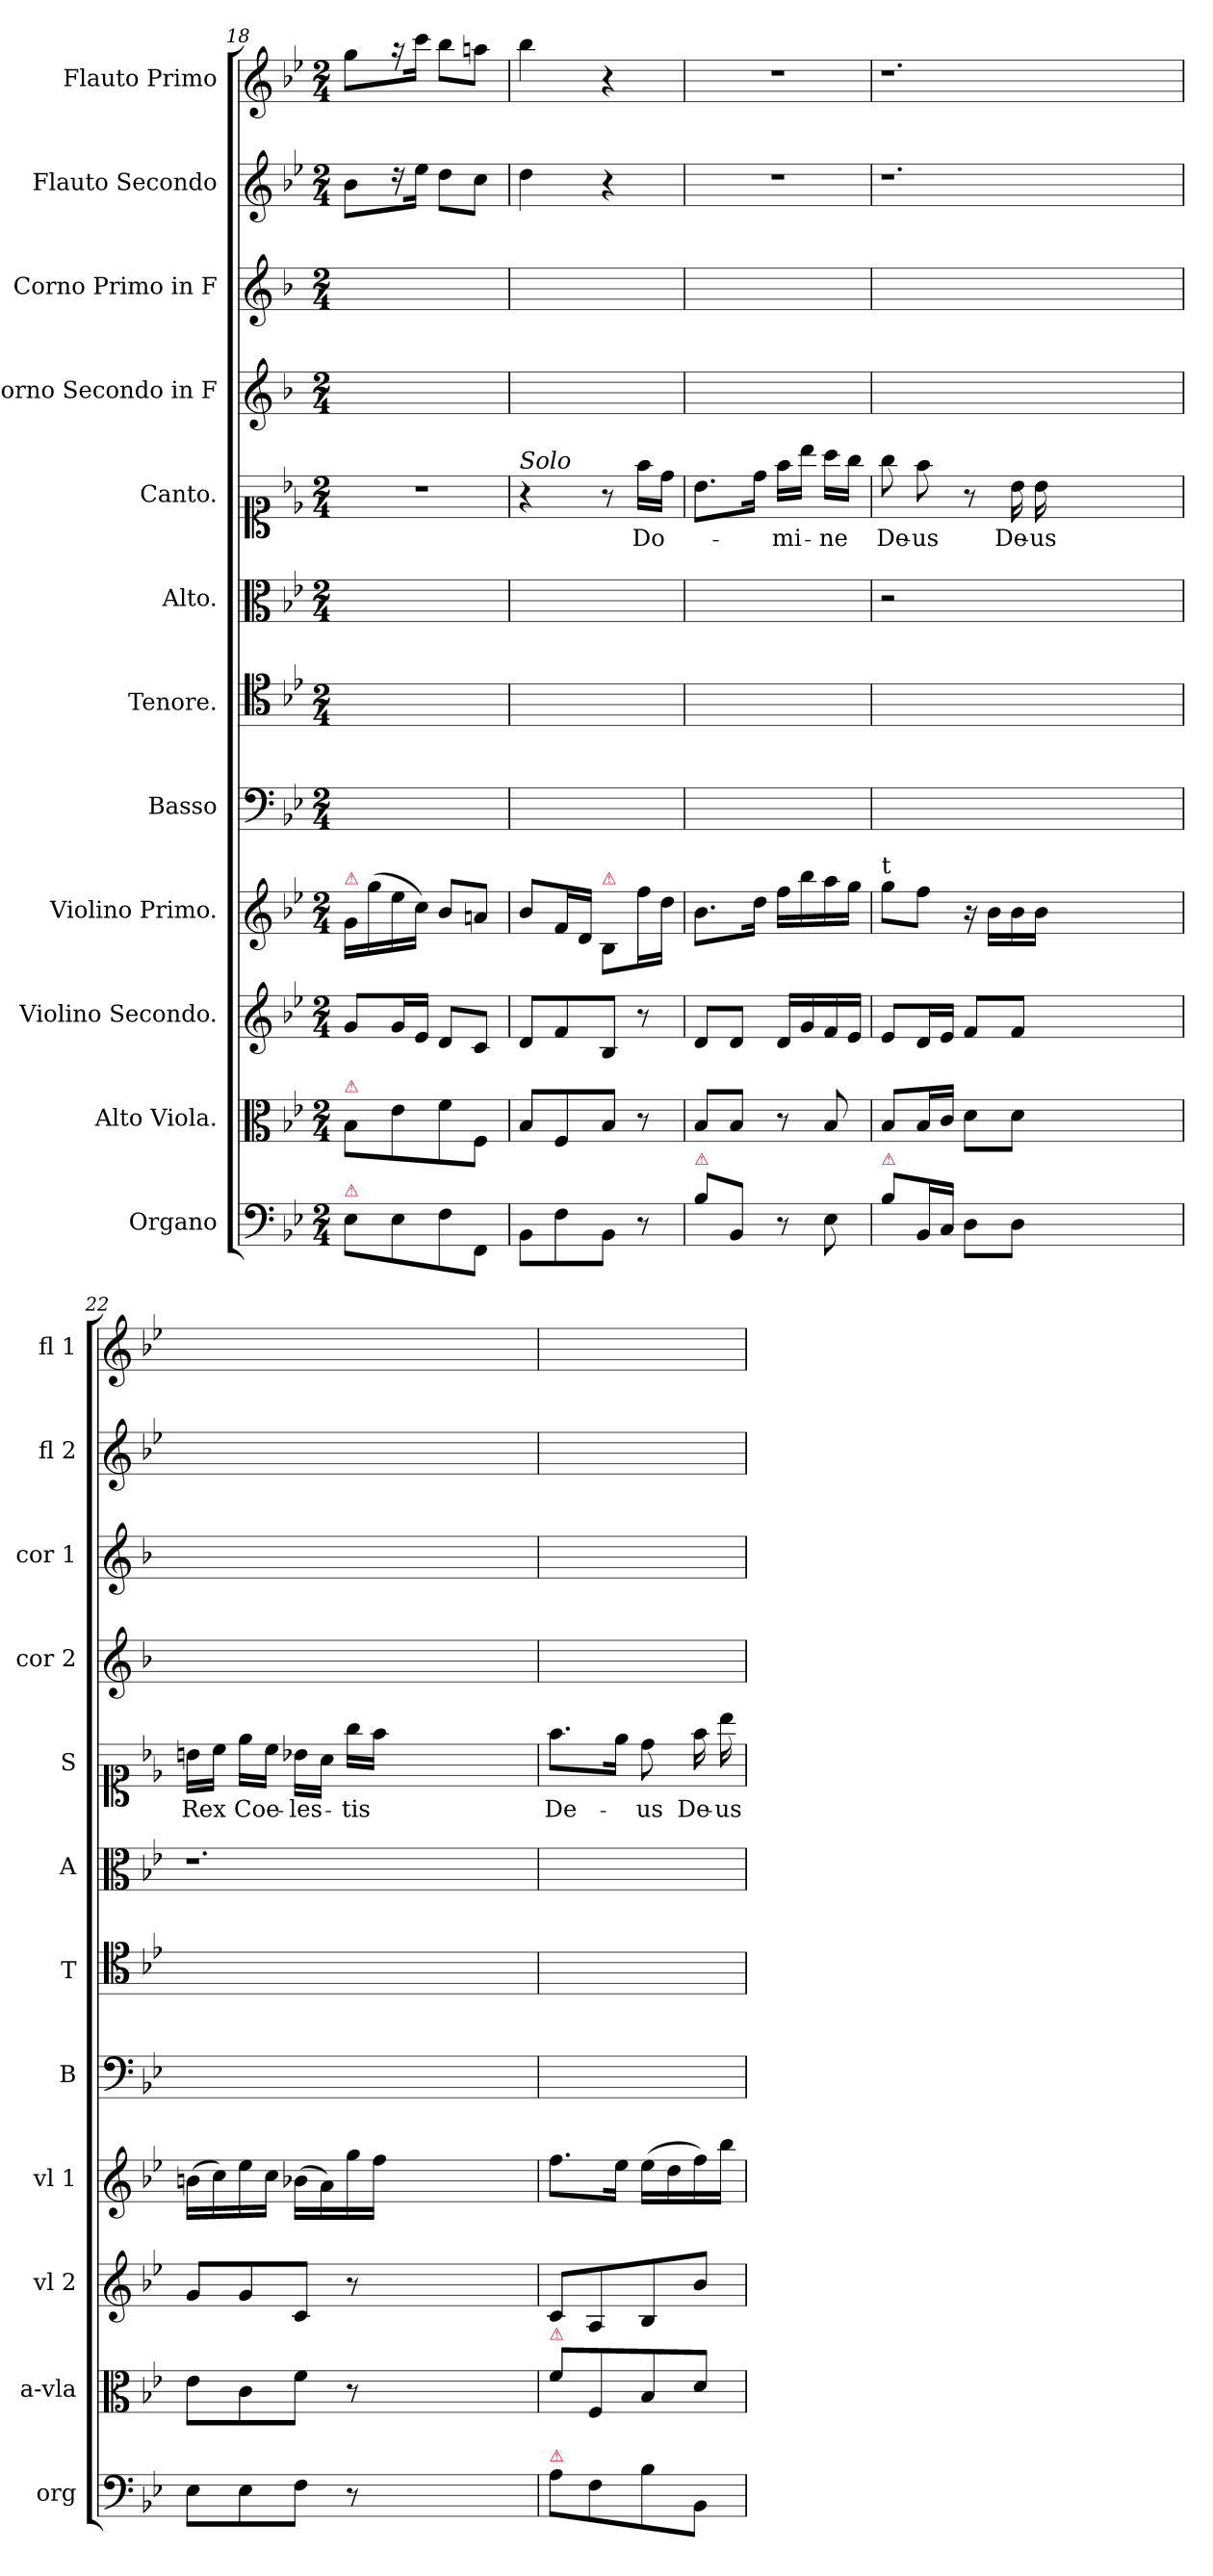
**kern	**kern	**dynam	**kern	**dynam	**kern	**dynam	**kern	**kern	**kern	**kern	**text	**kern	**kern	**kern	**kern
*part12	*part11	*part11	*part10	*part10	*part9	*part9	*part8	*part7	*part6	*part5	*part5	*part4	*part3	*part2	*part1
*staff12	*staff11	*staff11	*staff10	*staff10	*staff9	*staff9	*staff8	*staff7	*staff6	*staff5	*staff5	*staff4	*staff3	*staff2	*staff1
*I"Organo	*I"Alto Viola.	*	*I"Violino Secondo.	*	*I"Violino Primo.	*	*I"Basso	*I"Tenore.	*I"Alto.	*I"Canto.	*	*I"Corno Secondo in F	*I"Corno Primo in F	*I"Flauto Secondo	*I"Flauto Primo
*I'org	*I'a-vla	*	*I'vl 2	*	*I'vl 1	*	*I'B	*I'T	*I'A	*I'S	*	*I'cor 2	*I'cor 1	*I'fl 2	*I'fl 1
*clefF4	*clefC3	*	*clefG2	*	*clefG2	*	*clefF4	*clefC4	*clefC3	*clefC1	*	*clefG2	*clefG2	*clefG2	*clefG2
*	*	*	*	*	*	*	*	*	*	*	*	*ITrd4c7	*ITrd4c7	*	*
*k[b-e-]	*k[b-e-]	*	*k[b-e-]	*	*k[b-e-]	*	*k[b-e-]	*k[b-e-]	*k[b-e-]	*k[b-e-]	*	*k[b-e-]	*k[b-e-]	*k[b-e-]	*k[b-e-]
*B-:	*B-:	*	*B-:	*	*B-:	*	*B-:	*B-:	*B-:	*B-:	*	*B-:	*B-:	*B-:	*B-:
*M2/4	*M2/4	*	*M2/4	*	*M2/4	*	*M2/4	*M2/4	*M2/4	*M2/4	*	*M2/4	*M2/4	*M2/4	*M2/4
=18	=18	=18	=18	=18	=18	=18	=18	=18	=18	=18	=18	=18	=18	=18	=18
!	!	!	!	!	!LO:TX:a:color=crimson:t=⚠	!	!	!	!	!	!	!	!	!	!
!	!LO:TX:a:color=crimson:t=⚠	!	!	!	!	!	!	!	!	!	!	!	!	!	!
!LO:TX:a:color=crimson:t=⚠	!	!	!	!	!	!	!	!	!	!	!	!	!	!	!
8E-\L	8B-\L	.	8g/L	.	16g/LL	.	2ryy	2ryy	2ryy	2r	.	2ryy	2ryy	8b-\L	8gg\L
.	.	.	.	.	(16gg\	.	.	.	.	.	.	.	.	.	.
8E-\	8e-\	.	16g/L	.	16ee-\	.	.	.	.	.	.	.	.	16r	16r
.	.	.	16e-/JJ	.	16cc\JJ)	.	.	.	.	.	.	.	.	16ee-\Jk	16ccc\Jk
8F\	8f\	.	8d/L	.	8b-/L	.	.	.	.	.	.	.	.	8dd\L	8bb-\L
8FF/J	8F/J	.	8c/J	.	8an/J	.	.	.	.	.	.	.	.	8cc\J	8aan\J
=19	=19	=19	=19	=19	=19	=19	=19	=19	=19	=19	=19	=19	=19	=19	=19
!	!	!	!	!	!	!	!	!	!	!LO:TX:a:i:t=Solo	!	!	!	!	!
8BB-\L	8B-/L	.	8d/L	.	8b-/L	.	2ryy	2ryy	2ryy	4r	.	2ryy	2ryy	4dd\	4bb-\
8F\	8F/	.	8f/	.	16f/L	.	.	.	.	.	.	.	.	.	.
.	.	.	.	.	16d/JJ	.	.	.	.	.	.	.	.	.	.
!	!	!	!	!	!LO:TX:a:color=crimson:t=⚠	!	!	!	!	!	!	!	!	!	!
8BB-\J	8B-/J	.	8B-/J	.	8B-/L	.	.	.	.	8r	.	.	.	4r	4r
8r	8r	.	8r	.	16ff\L	.	.	.	.	16ff\LL	Do-	.	.	.	.
.	.	.	.	.	16dd\JJ	.	.	.	.	16dd\JJ	.	.	.	.	.
=20	=20	=20	=20	=20	=20	=20	=20	=20	=20	=20	=20	=20	=20	=20	=20
!LO:TX:a:color=crimson:t=⚠	!	!	!	!	!	!	!	!	!	!	!	!	!	!	!
!	!	!	!	!LO:DY:a	!	!LO:DY:a:rj	!	!	!	!	!	!	!	!	!
8B-\L	8B-/L	po.	8d/L	po.	8.b-\L	P&colon;	2ryy	2ryy	2ryy	8.b-\L	.	2ryy	2ryy	2r	2r
8BB-/J	8B-/J	.	8d/J	.	.	.	.	.	.	.	.	.	.	.	.
.	.	.	.	.	16dd\Jk	.	.	.	.	16dd\Jk	.	.	.	.	.
8r	8r	.	16d/LL	.	16ff\LL	.	.	.	.	16ff\LL	-mi-	.	.	.	.
.	.	.	16g/	.	16bb-\	.	.	.	.	16bb-\JJ	.	.	.	.	.
8E-\	8B-/	.	16f/	.	16aa\	.	.	.	.	16aa\LL	-ne	.	.	.	.
.	.	.	16e-/JJ	.	16gg\JJ	.	.	.	.	16gg\JJ	.	.	.	.	.
=21	=21	=21	=21	=21	=21	=21	=21	=21	=21	=21	=21	=21	=21	=21	=21
!	!	!	!	!	!LO:TX:a:t=t	!	!	!	!	!	!	!	!	!	!
!LO:TX:a:color=crimson:t=⚠	!	!	!	!	!	!	!	!	!	!	!	!	!	!	!
8B-\L	8B-/L	.	8e-/L	.	8gg\L	.	2ryy	2ryy	2r	8gg\	De-	2ryy	2ryy	1.r	1.r
16BB-/L	16B-/L	.	16d/L	.	8ff\J	.	.	.	.	8ff\	-us	.	.	.	.
16C/JJ	16c/JJ	.	16e-/JJ	.	.	.	.	.	.	.	.	.	.	.	.
8D\L	8d\L	.	8f/L	.	16r	.	.	.	.	8r	.	.	.	.	.
.	.	.	.	.	16b-\LL	.	.	.	.	.	.	.	.	.	.
8D\J	8d\J	.	8f/J	.	16b-\	.	.	.	.	16b-\	De-	.	.	.	.
.	.	.	.	.	16b-\JJ	.	.	.	.	16b-\	-us	.	.	.	.
1ryy	1ryy	.	1ryy	.	1ryy	.	1ryy	1ryy	1ryy	1ryy	.	1ryy	1ryy	.	.
=22	=22	=22	=22	=22	=22	=22	=22	=22	=22	=22	=22	=22	=22	=22	=22
8E-\L	8e-\L	.	8g/L	.	(16bn\LL	.	2ryy	2ryy	1.r	16bn\LL	Rex	2ryy	2ryy	1.ryy	1.ryy
.	.	.	.	.	16cc\)	.	.	.	.	16cc\JJ	.	.	.	.	.
8E-\	8c\	.	8g/	.	16ee-\	.	.	.	.	16ee-\LL	Coe-	.	.	.	.
.	.	.	.	.	16cc\JJ	.	.	.	.	16cc\JJ	.	.	.	.	.
8F\J	8f\J	.	8c/J	.	(16b-X\LL	.	.	.	.	16b-X\LL	-les-	.	.	.	.
.	.	.	.	.	16a\)	.	.	.	.	16a\JJ	.	.	.	.	.
8r	8r	.	8r	.	16gg\	.	.	.	.	16gg\LL	-tis	.	.	.	.
.	.	.	.	.	16ff\JJ	.	.	.	.	16ff\JJ	.	.	.	.	.
1ryy	1ryy	.	1ryy	.	1ryy	.	1ryy	1ryy	.	1ryy	.	1ryy	1ryy	.	.
=23	=23	=23	=23	=23	=23	=23	=23	=23	=23	=23	=23	=23	=23	=23	=23
!	!LO:TX:a:color=crimson:t=⚠	!	!	!	!	!	!	!	!	!	!	!	!	!	!
!LO:TX:a:color=crimson:t=⚠	!	!	!	!	!	!	!	!	!	!	!	!	!	!	!
8A\L	8f\L	.	8c/L	.	8.ff\L	.	2ryy	2ryy	2ryy	8.ff\L	De-	2ryy	2ryy	2ryy	2ryy
8F\	8F/	.	8A/	.	.	.	.	.	.	.	.	.	.	.	.
.	.	.	.	.	16ee-\Jk	.	.	.	.	16ee-\Jk	.	.	.	.	.
8B-\	8B-/	.	8B-/	.	(16ee-\LL	.	.	.	.	8dd\	-us	.	.	.	.
.	.	.	.	.	16dd\	.	.	.	.	.	.	.	.	.	.
!	!	!	!	!	!	!	!	!	!	!	!LO:LY:i	!	!	!	!
8BB-/J	8d/J	.	8b-/J	.	16ff\)	.	.	.	.	16ff\	De-	.	.	.	.
!	!	!	!	!	!	!	!	!	!	!	!LO:LY:i	!	!	!	!
.	.	.	.	.	16bb-\JJ	.	.	.	.	16bb-\	-us	.	.	.	.
=	=	=	=	=	=	=	=	=	=	=	=	=	=	=	=
*-	*-	*-	*-	*-	*-	*-	*-	*-	*-	*-	*-	*-	*-	*-	*-
